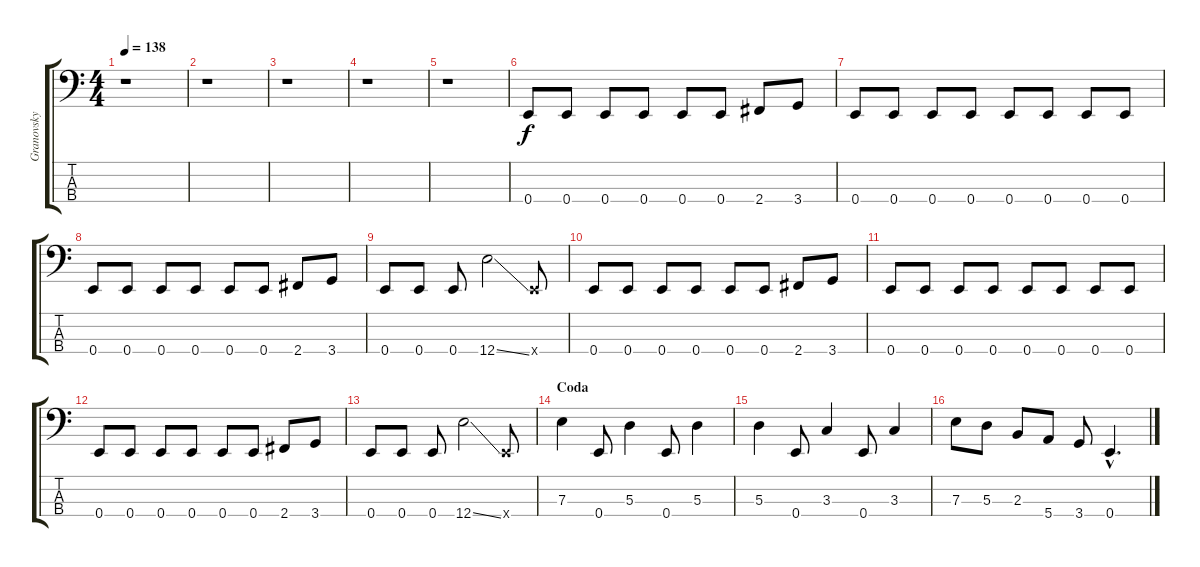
\track ("Granovsky" "Granovsky") {instrument electricbassfinger}
\staff {score tabs}
\tuning (G2 D2 A1 E1) {hide}
\ts (4 4)
\tempo 138
\clef f4
\ks c
r.1{dy f} |
r.1 |
r.1 |
r.1 |
r.1 |
0.4.8 0.4.8 0.4.8 0.4.8 0.4.8 0.4.8 2.4.8 3.4.8 |
0.4.8 0.4.8 0.4.8 0.4.8 0.4.8 0.4.8 0.4.8 0.4.8 |
0.4.8 0.4.8 0.4.8 0.4.8 0.4.8 0.4.8 2.4.8 3.4.8 |
0.4.8 0.4.8 0.4.8 12.4{ss}.2 0.4{x}.8 |
0.4.8 0.4.8 0.4.8 0.4.8 0.4.8 0.4.8 2.4.8 3.4.8 |
0.4.8 0.4.8 0.4.8 0.4.8 0.4.8 0.4.8 0.4.8 0.4.8 |
0.4.8 0.4.8 0.4.8 0.4.8 0.4.8 0.4.8 2.4.8 3.4.8 |
0.4.8 0.4.8 0.4.8 12.4{ss}.2 0.4{x}.8 |
\section ("" "Coda")
7.3.4 0.4.8 5.3.4 0.4.8 5.3.4 |
5.3.4 0.4.8 3.3.4 0.4.8 3.3.4 |
7.3.8 5.3.8 2.3.8 5.4.8 3.4.8 0.4{hac}.4{d}
